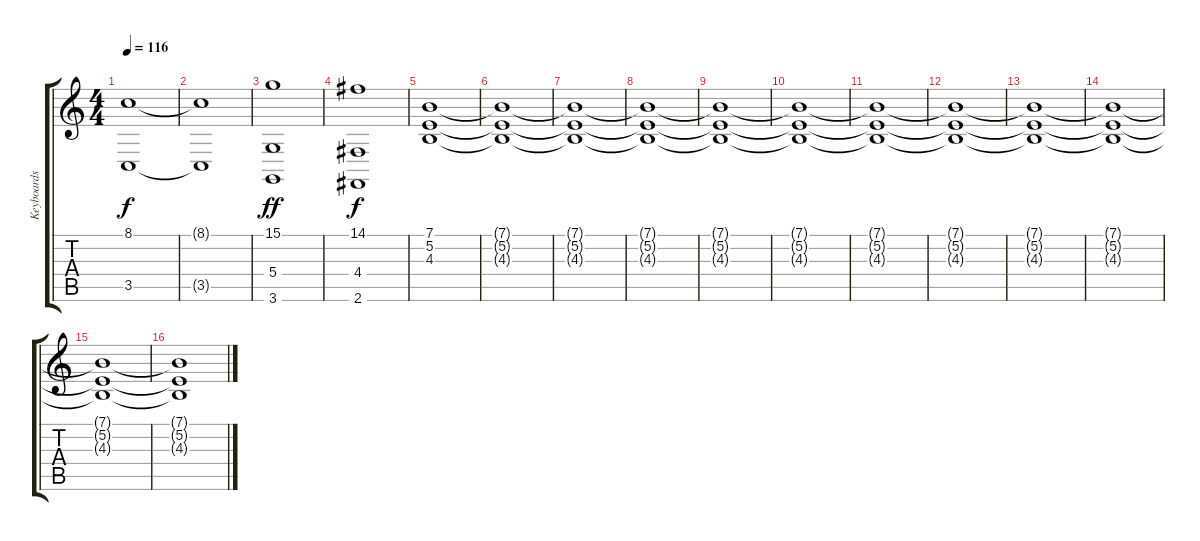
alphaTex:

\track ("Keyboards" "Keyboards") {instrument stringensemble1}
\staff {score tabs}
\tuning (E4 B3 G3 D3 A2 E2) {hide}
\ts (4 4)
\tempo 116
\clef g2
\ks c
(8.1 3.5).1{dy f} |
(8.1{t} 3.5{t}).1 |
(15.1 5.4 3.6).1{dy ff} |
(14.1 4.4 2.6).1{dy f} |
(7.1 5.2 4.3).1{volume 12} |
(7.1{t} 5.2{t} 4.3{t}).1 |
(7.1{t} 5.2{t} 4.3{t}).1 |
(7.1{t} 5.2{t} 4.3{t}).1 |
(7.1{t} 5.2{t} 4.3{t}).1{volume 15} |
(7.1{t} 5.2{t} 4.3{t}).1 |
(7.1{t} 5.2{t} 4.3{t}).1 |
(7.1{t} 5.2{t} 4.3{t}).1 |
(7.1{t} 5.2{t} 4.3{t}).1{volume 15} |
(7.1{t} 5.2{t} 4.3{t}).1 |
(7.1{t} 5.2{t} 4.3{t}).1 |
(7.1{t} 5.2{t} 4.3{t}).1
